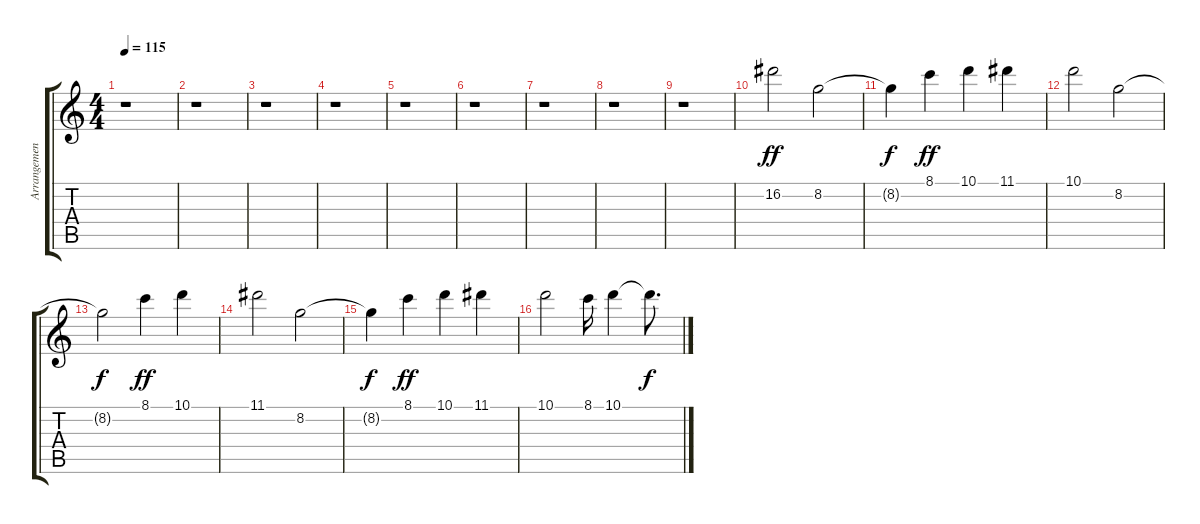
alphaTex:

\track ("Arrangements Refrain" "Arrangemen") {instrument distortionguitar}
\staff {score tabs}
\tuning (E4 B3 G3 D3 A2 E2) {hide}
\ts (4 4)
\tempo 115
\clef g2
\ks c
r.1{dy ff} |
r.1 |
r.1 |
r.1 |
r.1 |
r.1 |
r.1 |
r.1 |
r.1 |
16.2.2 8.2.2 |
8.2{t}.4{dy f} 8.1.4{dy ff} 10.1.4 11.1.4 |
10.1.2 8.2.2 |
8.2{t}.2{dy f} 8.1.4{dy ff} 10.1.4 |
11.1.2 8.2.2 |
8.2{t}.4{dy f} 8.1.4{dy ff} 10.1.4 11.1.4 |
10.1.2 8.1.16 10.1.4 10.1{t}.8{d dy f}
